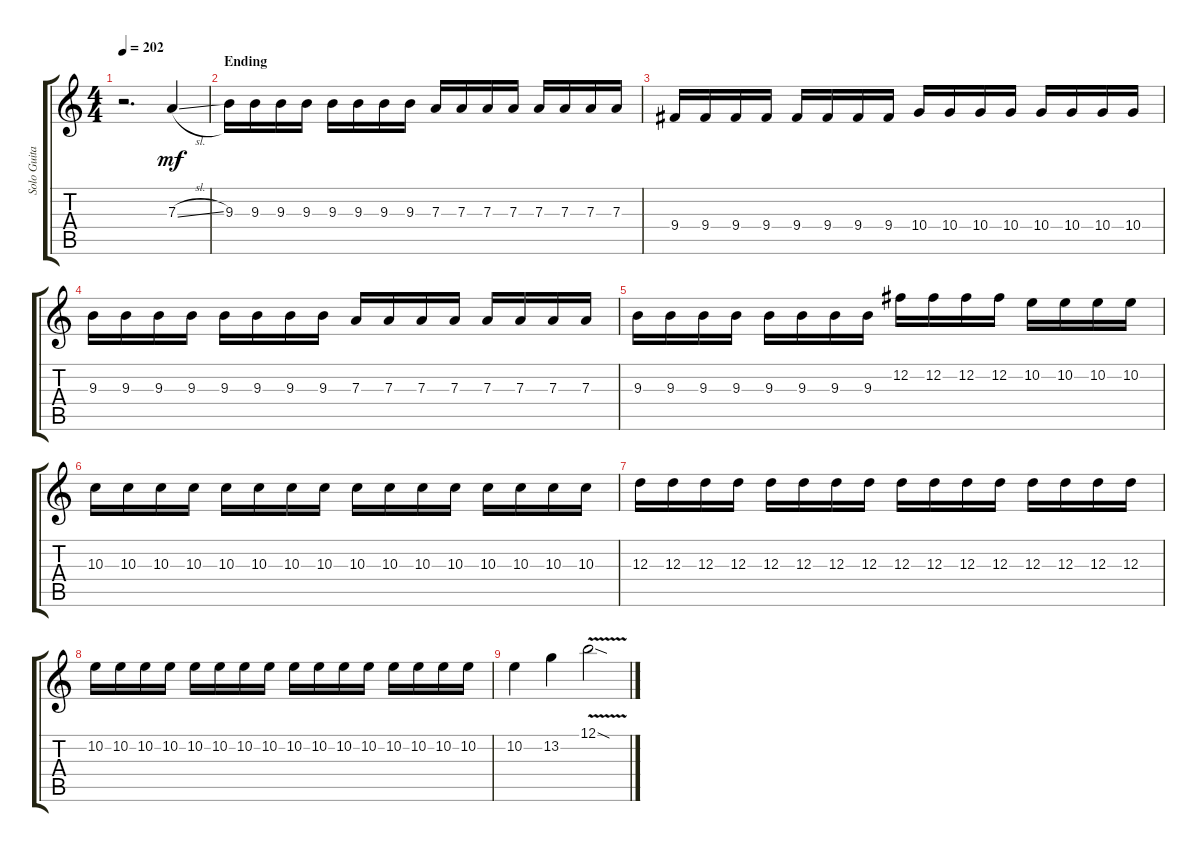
\track ("Solo Guitar Adv." "Solo Guita") {instrument distortionguitar}
\staff {score tabs}
\tuning (B3 Gb3 D3 A2 E2 B1) {hide}
\ts (4 4)
\tempo 202
\clef g2
\ks c
r.2{d dy mf} 7.3{sl}.4 |
\section ("" "Ending")
9.3.16 9.3.16 9.3.16 9.3.16 9.3.16 9.3.16 9.3.16 9.3.16 7.3.16 7.3.16 7.3.16 7.3.16 7.3.16 7.3.16 7.3.16 7.3.16 |
9.4.16 9.4.16 9.4.16 9.4.16 9.4.16 9.4.16 9.4.16 9.4.16 10.4.16 10.4.16 10.4.16 10.4.16 10.4.16 10.4.16 10.4.16 10.4.16 |
9.3.16 9.3.16 9.3.16 9.3.16 9.3.16 9.3.16 9.3.16 9.3.16 7.3.16 7.3.16 7.3.16 7.3.16 7.3.16 7.3.16 7.3.16 7.3.16 |
9.3.16 9.3.16 9.3.16 9.3.16 9.3.16 9.3.16 9.3.16 9.3.16 12.2.16 12.2.16 12.2.16 12.2.16 10.2.16 10.2.16 10.2.16 10.2.16 |
10.3.16 10.3.16 10.3.16 10.3.16 10.3.16 10.3.16 10.3.16 10.3.16 10.3.16 10.3.16 10.3.16 10.3.16 10.3.16 10.3.16 10.3.16 10.3.16 |
12.3.16 12.3.16 12.3.16 12.3.16 12.3.16 12.3.16 12.3.16 12.3.16 12.3.16 12.3.16 12.3.16 12.3.16 12.3.16 12.3.16 12.3.16 12.3.16 |
10.2.16 10.2.16 10.2.16 10.2.16 10.2.16 10.2.16 10.2.16 10.2.16 10.2.16 10.2.16 10.2.16 10.2.16 10.2.16 10.2.16 10.2.16 10.2.16 |
10.2.4 13.2.4 12.1{v sod}.2
